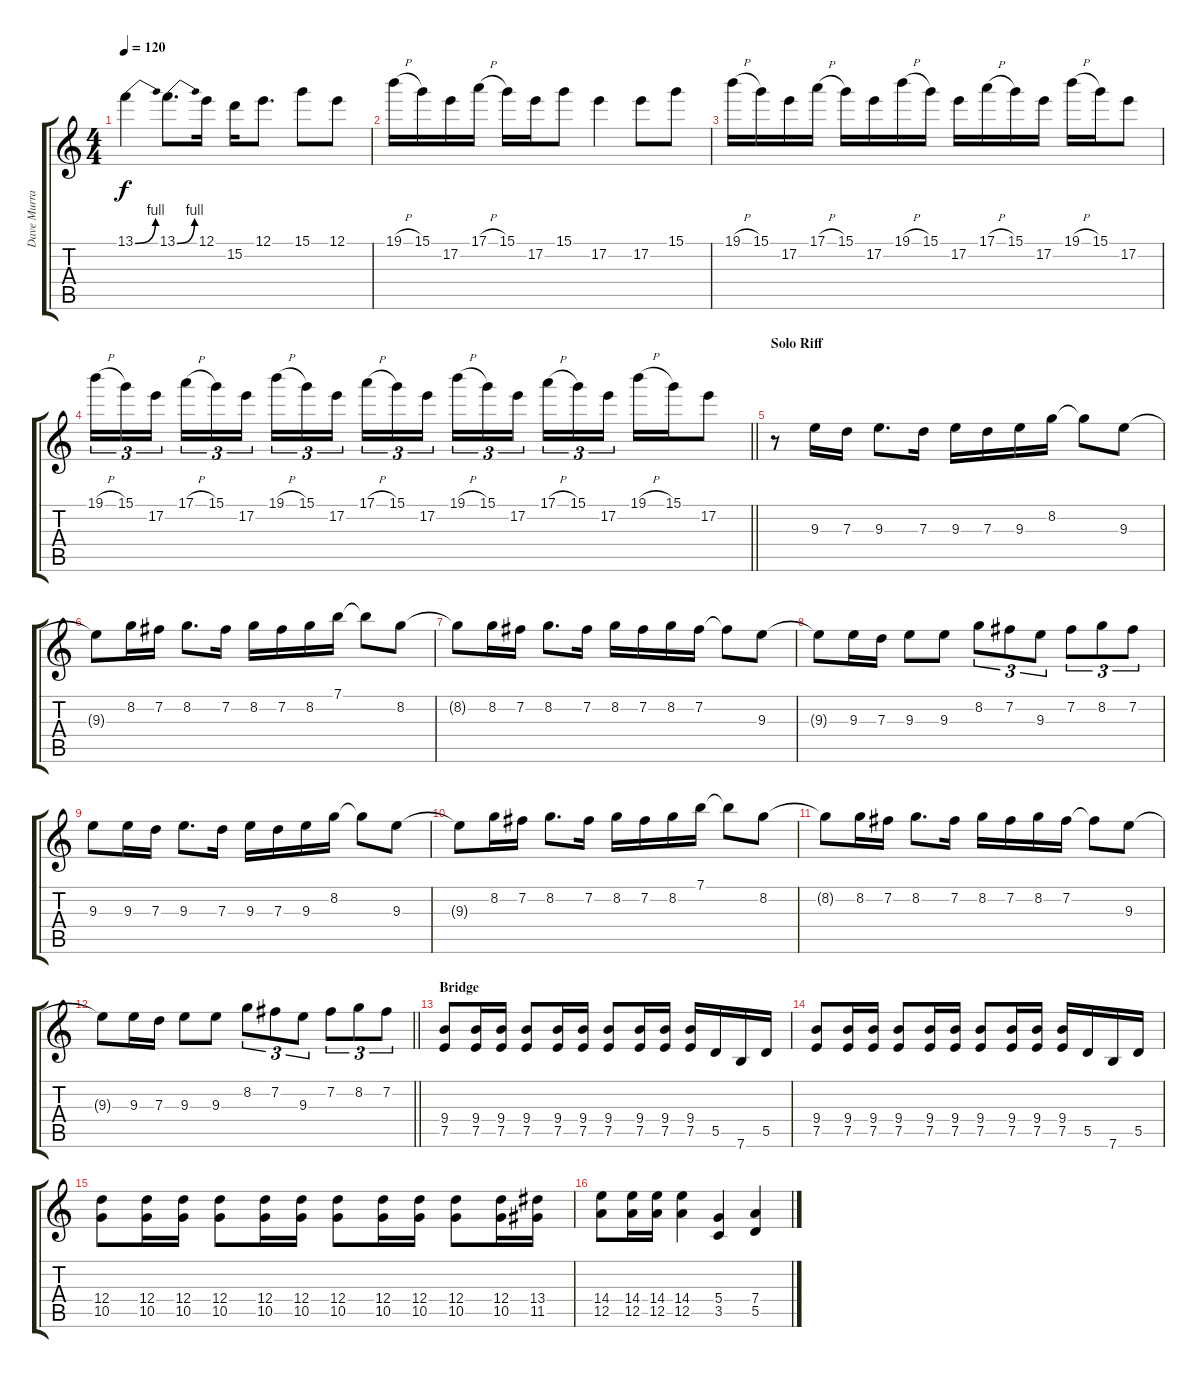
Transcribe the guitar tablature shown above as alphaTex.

\track ("Dave Murray" "Dave Murra") {instrument distortionguitar}
\staff {score tabs}
\tuning (E4 B3 G3 D3 A2 E2) {hide}
\ts (4 4)
\tempo 120
\clef g2
\ks c
13.1{be (bend 0 0 60 4)}.4{dy f} 13.1{be (bend 0 0 60 4)}.8{d} 12.1.16 15.2.16 12.1.8{d} 15.1.8 12.1.8 |
19.1{h}.16 15.1.16 17.2.16 17.1{h}.16 15.1.16 17.2.16 15.1.8 17.2.4 17.2.8 15.1.8 |
19.1{h}.16 15.1.16 17.2.16 17.1{h}.16 15.1.16 17.2.16 19.1{h}.16 15.1.16 17.2.16 17.1{h}.16 15.1.16 17.2.16 19.1{h}.16 15.1.16 17.2.8 |
\barLineRight lightlight
19.1{h}.16{tu (3 2)} 15.1.16{tu (3 2)} 17.2.16{tu (3 2) beam splitsecondary} 17.1{h}.16{tu (3 2)} 15.1.16{tu (3 2)} 17.2.16{tu (3 2)} 19.1{h}.16{tu (3 2)} 15.1.16{tu (3 2)} 17.2.16{tu (3 2) beam splitsecondary} 17.1{h}.16{tu (3 2)} 15.1.16{tu (3 2)} 17.2.16{tu (3 2)} 19.1{h}.16{tu (3 2)} 15.1.16{tu (3 2)} 17.2.16{tu (3 2) beam splitsecondary} 17.1{h}.16{tu (3 2)} 15.1.16{tu (3 2)} 17.2.16{tu (3 2)} 19.1{h}.16 15.1.16 17.2.8 |
\section ("" "Solo Riff")
r.8 9.3.16 7.3.16 9.3.8{d} 7.3.16 9.3.16 7.3.16 9.3.16 8.2.16 8.2{t}.8 9.3.8 |
9.3{t}.8 8.2.16 7.2.16 8.2.8{d} 7.2.16 8.2.16 7.2.16 8.2.16 7.1.16 7.1{t}.8 8.2.8 |
8.2{t}.8 8.2.16 7.2.16 8.2.8{d} 7.2.16 8.2.16 7.2.16 8.2.16 7.2.16 7.2{t}.8 9.3.8 |
9.3{t}.8 9.3.16 7.3.16 9.3.8 9.3.8 8.2.8{tu (3 2)} 7.2.8{tu (3 2)} 9.3.8{tu (3 2)} 7.2.8{tu (3 2)} 8.2.8{tu (3 2)} 7.2.8{tu (3 2)} |
9.3.8 9.3.16 7.3.16 9.3.8{d} 7.3.16 9.3.16 7.3.16 9.3.16 8.2.16 8.2{t}.8 9.3.8 |
9.3{t}.8 8.2.16 7.2.16 8.2.8{d} 7.2.16 8.2.16 7.2.16 8.2.16 7.1.16 7.1{t}.8 8.2.8 |
8.2{t}.8 8.2.16 7.2.16 8.2.8{d} 7.2.16 8.2.16 7.2.16 8.2.16 7.2.16 7.2{t}.8 9.3.8 |
\barLineRight lightlight
9.3{t}.8 9.3.16 7.3.16 9.3.8 9.3.8 8.2.8{tu (3 2)} 7.2.8{tu (3 2)} 9.3.8{tu (3 2)} 7.2.8{tu (3 2)} 8.2.8{tu (3 2)} 7.2.8{tu (3 2)} |
\section ("" "Bridge")
(9.4 7.5).8 (9.4 7.5).16 (9.4 7.5).16 (9.4 7.5).8 (9.4 7.5).16 (9.4 7.5).16 (9.4 7.5).8 (9.4 7.5).16 (9.4 7.5).16 (9.4 7.5).16 5.5.16 7.6.16 5.5.16 |
(9.4 7.5).8 (9.4 7.5).16 (9.4 7.5).16 (9.4 7.5).8 (9.4 7.5).16 (9.4 7.5).16 (9.4 7.5).8 (9.4 7.5).16 (9.4 7.5).16 (9.4 7.5).16 5.5.16 7.6.16 5.5.16 |
(12.4 10.5).8 (12.4 10.5).16 (12.4 10.5).16 (12.4 10.5).8 (12.4 10.5).16 (12.4 10.5).16 (12.4 10.5).8 (12.4 10.5).16 (12.4 10.5).16 (12.4 10.5).8 (12.4 10.5).16 (13.4 11.5).16 |
(14.4 12.5).8 (14.4 12.5).16 (14.4 12.5).16 (14.4 12.5).4 (5.4 3.5).4 (7.4 5.5).4
